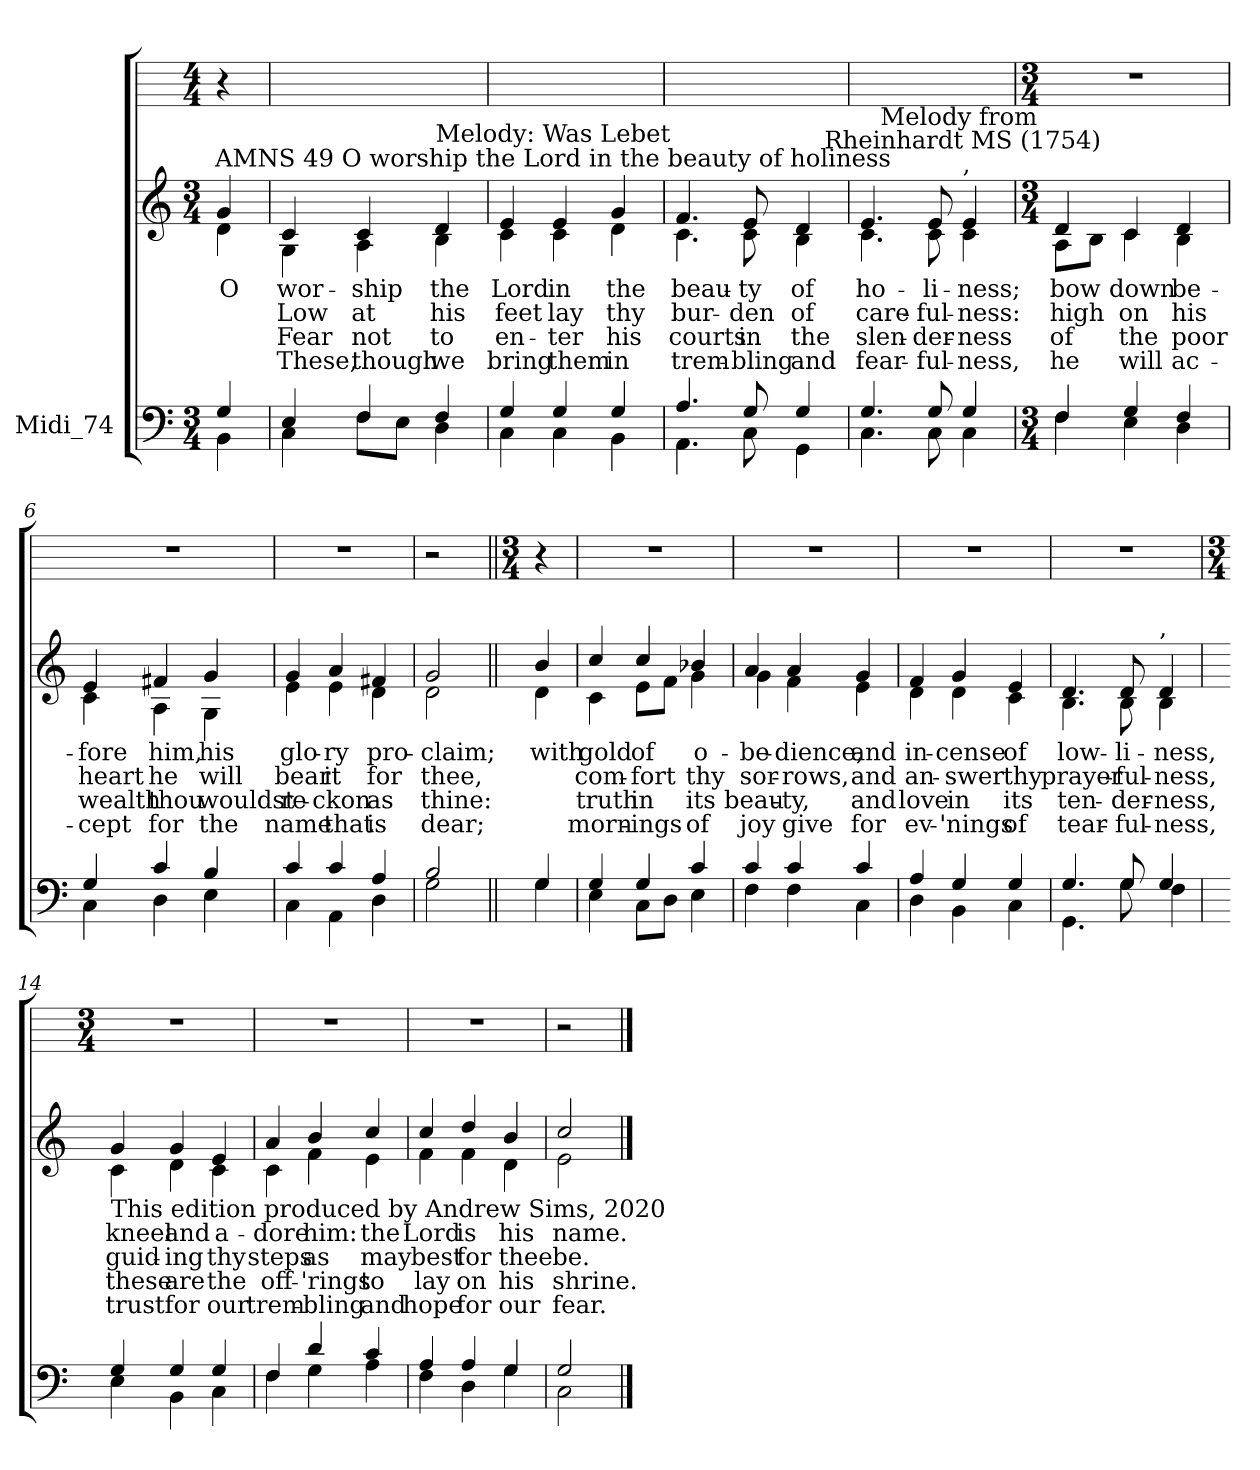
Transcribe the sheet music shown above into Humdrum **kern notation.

**kern	**kern	**text	**text	**text	**text	**kern
*part3	*part2	*part2	*part2	*part2	*part2	*part1
*staff3	*staff2	*staff2	*staff2	*staff2	*staff2	*staff1
*I"Midi_74	*	*	*	*	*	*
*clefF4	*clefG2	*	*	*	*	*
*k[]	*k[]	*	*	*	*	*
*C:	*C:	*	*	*	*	*
*M3/4	*M3/4	*	*	*	*	*M4/4
=	=	=	=	=	=	=
*^	*	*	*	*	*	*
!	!	!LO:TX:a:cj:t=J. S. B. Monsell\n(1811-1875)	!	!	!	!	!
!	!	!	!LO:LY:b	!	!	!	!
*	*	*^	*	*	*	*	*
4G/	4BB\	4g/	4d\	O	.	.	.	4r
=1	=1	=1	=1	=1	=1	=1	=1	=1
!	!	!	!	!LO:LY:b	!LO:LY:b	!LO:LY:b	!LO:LY:b	!
4E/	4C\	4c/	4G	wor-	-Low	Fear	These,	2.r
!	!	!	!	!LO:LY:b	!LO:LY:b	!LO:LY:b	!LO:LY:b	!
4F/	8F\L	4c/	4A	ship	at	not	though	.
.	8E\J	.	.	.	.	.	.	.
!	!	!	!	!LO:LY:b	!LO:LY:b	!LO:LY:b	!LO:LY:b	!
4F/	4D\	4d/	4B\	the	his	to	we	.
=2	=2	=2	=2	=2	=2	=2	=2	=2
!	!	!	!	!LO:LY:b	!LO:LY:b	!LO:LY:b	!LO:LY:b	!
4G/	4C\	4e/	4c\	Lord	feet	en-	-bring	2.r
!	!	!LO:TX:a:cj:t=AMNS 49 O worship the Lord in the beauty of holiness	!	!	!	!	!	!
!	!	!LO:TX:a:cj:t=Melody&colon; Was Lebet	!	!	!	!	!	!
!	!	!	!	!LO:LY:b	!LO:LY:b	!LO:LY:b	!LO:LY:b	!
4G/	4C\	4e/	4c\	in	lay	ter	them	.
!	!	!	!	!LO:LY:b	!LO:LY:b	!LO:LY:b	!LO:LY:b	!
4G/	4BB\	4g/	4d\	the	thy	his	in	.
=3	=3	=3	=3	=3	=3	=3	=3	=3
!	!	!	!	!LO:LY:b	!LO:LY:b	!LO:LY:b	!LO:LY:b	!
4.A/	4.AA\	4.f/	4.c\	beau-	-bur-	-courts	trem-	2.r
!	!	!	!	!LO:LY:b	!LO:LY:b	!LO:LY:b	!LO:LY:b	!
8G/	8C\	8e/	8c\	-ty	den	in	bling	.
!	!	!	!	!LO:LY:b	!LO:LY:b	!LO:LY:b	!LO:LY:b	!
4G/	4GG\	4d/	4B\	of	of	the	and	.
=4	=4	=4	=4	=4	=4	=4	=4	=4
!	!	!	!	!LO:LY:b	!LO:LY:b	!LO:LY:b	!LO:LY:b	!
4.G/	4.C\	4.e/	4.c\	ho-	-care-	-slen-	-fear-	2.r
!	!	!	!	!LO:LY:b	!LO:LY:b	!LO:LY:b	!LO:LY:b	!
8G/	8C\	8e/	8c\	-li-	-ful-	-der-	-ful-	.
!	!	!LO:TX:a:t=,	!	!	!	!	!	!
!	!	!LO:TX:a:cj:t=Melody from \nRheinhardt MS (1754)	!	!	!	!	!	!
!	!	!	!	!LO:LY:b	!LO:LY:b	!LO:LY:b	!LO:LY:b	!
4G/	4C\	4e/	4c\	-ness;	ness:	ness	ness,	.
!!LO:LB:g=z
=5	=5	=5	=5	=5	=5	=5	=5	=5
*M3/4	*	*M3/4	*	*	*	*	*	*M3/4
!	!	!	!	!LO:LY:b	!LO:LY:b	!LO:LY:b	!LO:LY:b	!
4F/	4F\	4d/	8A\L	bow	high	of	he	2.r
.	.	.	8B\J	.	.	.	.	.
!	!	!	!	!LO:LY:b	!LO:LY:b	!LO:LY:b	!LO:LY:b	!
4G/	4E\	4c/	4c\	down	on	the	will	.
!	!	!	!	!LO:LY:b	!LO:LY:b	!LO:LY:b	!LO:LY:b	!
4F/	4D\	4d/	4B\	be-	-his	poor	ac-	.
=6	=6	=6	=6	=6	=6	=6	=6	=6
!	!	!	!	!LO:LY:b	!LO:LY:b	!LO:LY:b	!LO:LY:b	!
4G/	4C\	4e/	4c\	-fore	heart	wealth	cept	2.r
!	!	!	!	!LO:LY:b	!LO:LY:b	!LO:LY:b	!LO:LY:b	!
4c	4D\	4f#X/	4A	him,	he	thou	for	.
!	!	!	!	!LO:LY:b	!LO:LY:b	!LO:LY:b	!LO:LY:b	!
4B	4E\	4g/	4G	his	will	wouldst	the	.
=7	=7	=7	=7	=7	=7	=7	=7	=7
!	!	!	!	!LO:LY:b	!LO:LY:b	!LO:LY:b	!LO:LY:b	!
4c	4C\	4g/	4e\	glo-	-bear	re-	-name	2.r
!	!	!	!	!LO:LY:b	!LO:LY:b	!LO:LY:b	!LO:LY:b	!
4c	4AA\	4a/	4e\	ry	it	ckon	that	.
!	!	!	!	!LO:LY:b	!LO:LY:b	!LO:LY:b	!LO:LY:b	!
4A	4D\	4f#X/	4d\	pro-	-for	as	is	.
=8	=8	=8	=8	=8	=8	=8	=8	=8
!	!	!	!	!LO:LY:b	!LO:LY:b	!LO:LY:b	!LO:LY:b	!
2B	2G\	2g/	2d\	claim;	thee,	thine:	dear;	2r
!!LO:LB:g=z
=9||	=9||	=9||	=9||	=9||	=9||	=9||	=9||	=9||
*	*	*	*	*	*	*	*	*M3/4
!	!	!	!	!LO:LY:b	!	!	!	!
4G/	4G\	4b/	4d\	with	.	.	.	4r
=10	=10	=10	=10	=10	=10	=10	=10	=10
!	!	!	!	!LO:LY:b	!LO:LY:b	!LO:LY:b	!LO:LY:b	!
4G/	4E\	4cc/	4c\	gold	com-	-truth	morn-	2.r
!	!	!	!	!LO:LY:b	!LO:LY:b	!LO:LY:b	!LO:LY:b	!
4G/	8C\L	4cc/	8e\L	-of	fort	in	ings	.
.	8D\J	.	8f\J	.	.	.	.	.
!	!	!	!	!LO:LY:b	!LO:LY:b	!LO:LY:b	!LO:LY:b	!
4c	4E\	4b-X/	4g\	o-	-thy	its	of	.
=11	=11	=11	=11	=11	=11	=11	=11	=11
!	!	!	!	!LO:LY:b	!LO:LY:b	!LO:LY:b	!LO:LY:b	!
4c	4F\	4a/	4g\	be-	-sor-	-beau-	-joy	2.r
!	!	!	!	!LO:LY:b	!LO:LY:b	!LO:LY:b	!LO:LY:b	!
4c	4F\	4a/	4f\	dience,	rows,	ty,	give	.
!	!	!	!	!LO:LY:b	!LO:LY:b	!LO:LY:b	!LO:LY:b	!
4c	4C\	4g/	4e\	and	and	and	for	.
=12	=12	=12	=12	=12	=12	=12	=12	=12
!	!	!	!	!LO:LY:b	!LO:LY:b	!LO:LY:b	!LO:LY:b	!
4A/	4D\	4f/	4d\	in-	-an-	-love	ev-	2.r
!	!	!	!	!LO:LY:b	!LO:LY:b	!LO:LY:b	!LO:LY:b	!
4G/	4BB\	4g/	4d\	-cense	swer	in	'nings	.
!	!	!	!	!LO:LY:b	!LO:LY:b	!LO:LY:b	!LO:LY:b	!
4G/	4C\	4e/	4c\	of	thy	its	of	.
=13	=13	=13	=13	=13	=13	=13	=13	=13
!	!	!	!	!LO:LY:b	!LO:LY:b	!LO:LY:b	!LO:LY:b	!
4.G/	4.GG\	4.d/	4.B	low-	-prayer-	-ten-	-tear-	2.r
!	!	!	!	!LO:LY:b	!LO:LY:b	!LO:LY:b	!LO:LY:b	!
8G/	8G\	8d/	8B	-li-	-ful-	-der-	-ful-	.
!	!	!LO:TX:a:t=,	!	!	!	!	!	!
!	!	!	!	!LO:LY:b	!LO:LY:b	!LO:LY:b	!LO:LY:b	!
4G/	4F\	4d/	4B	-ness,	ness,	ness,	ness,	.
!!LO:LB:g=z
=14	=14	=14	=14	=14	=14	=14	=14	=14
*	*	*	*	*	*	*	*	*M3/4
!	!	!LO:TX:b:t=This edition produced by Andrew Sims, 2020	!	!	!	!	!	!
!	!	!	!	!LO:LY:b	!LO:LY:b	!LO:LY:b	!LO:LY:b	!
4G/	4E\	4g/	4c\	kneel	guid-	-these	trust	2.r
!	!	!	!	!LO:LY:b	!LO:LY:b	!LO:LY:b	!LO:LY:b	!
4G/	4BB\	4g/	4d\	and	ing	are	for	.
!	!	!	!	!LO:LY:b	!LO:LY:b	!LO:LY:b	!LO:LY:b	!
4G/	4C\	4e/	4c\	a-	-thy	the	our	.
=15	=15	=15	=15	=15	=15	=15	=15	=15
!	!	!	!	!LO:LY:b	!LO:LY:b	!LO:LY:b	!LO:LY:b	!
4F/	4F\	4a/	4c\	dore	steps	off-	-trem-	2.r
!	!	!	!	!LO:LY:b	!LO:LY:b	!LO:LY:b	!LO:LY:b	!
4d/	4G\	4b/	4f\	-him:	as	'rings	bling	.
!	!	!	!	!LO:LY:b	!LO:LY:b	!LO:LY:b	!LO:LY:b	!
4c/	4A\	4cc/	4e\	the	may	to	and	.
=16	=16	=16	=16	=16	=16	=16	=16	=16
!	!	!	!	!LO:LY:b	!LO:LY:b	!LO:LY:b	!LO:LY:b	!
4A/	4F\	4cc/	4f\	Lord	best	lay	hope	2.r
!	!	!	!	!LO:LY:b	!LO:LY:b	!LO:LY:b	!LO:LY:b	!
4A/	4D\	4dd/	4f\	is	for	on	for	.
!	!	!	!	!LO:LY:b	!LO:LY:b	!LO:LY:b	!LO:LY:b	!
4G/	4G\	4b/	4d\	his	thee	his	our	.
=17	=17	=17	=17	=17	=17	=17	=17	=17
!	!	!	!	!LO:LY:b	!LO:LY:b	!LO:LY:b	!LO:LY:b	!
2G/	2C\	2cc/	2e\	name.	be.	shrine.	fear.	2r
*v	*v	*	*	*	*	*	*	*
*	*v	*v	*	*	*	*	*
==	==	==	==	==	==	==
*-	*-	*-	*-	*-	*-	*-
